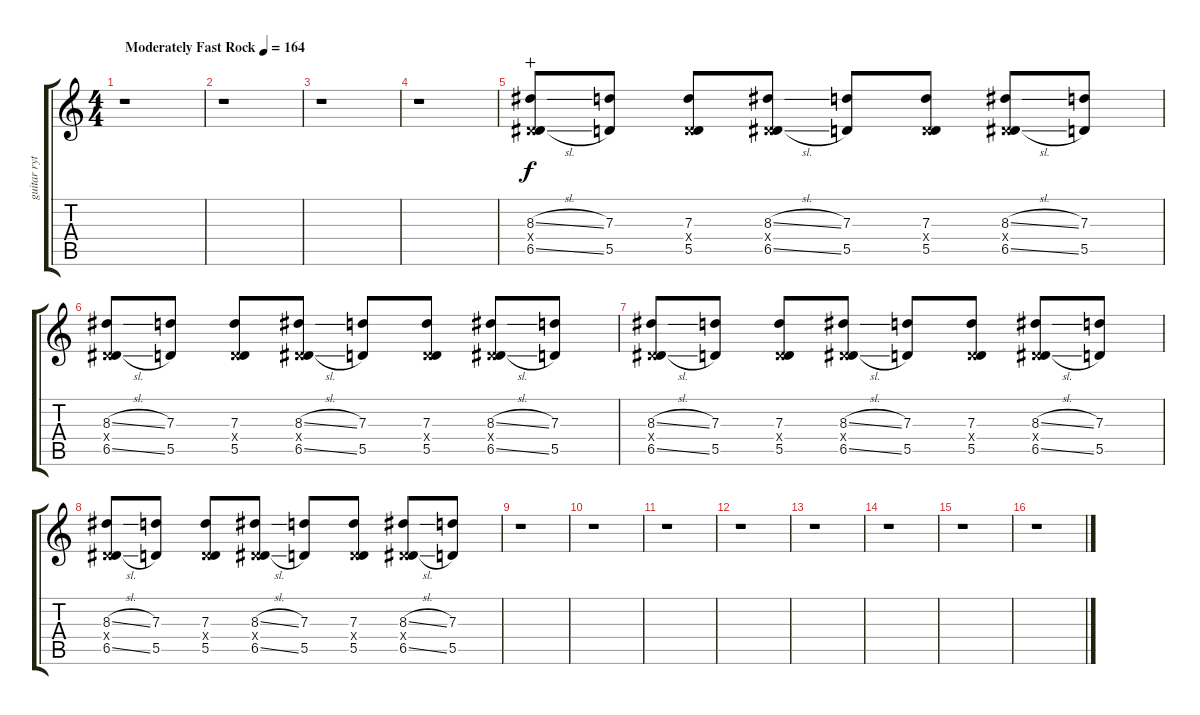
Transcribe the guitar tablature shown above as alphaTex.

\track ("guitar rythem" "guitar ryt") {instrument distortionguitar}
\staff {score tabs}
\tuning (E4 B3 G3 D3 A2 D2) {hide}
\ts (4 4)
\tempo (164 "Moderately Fast Rock")
\clef g2
\ks c
r.1{dy f instrument distortionguitar} |
r.1 |
r.1 |
r.1 |
(8.3{sl} 0.4{x} 6.5{sl}).8{wahc} (7.3 5.5).8 (7.3 0.4{x} 5.5).8 (8.3{sl} 0.4{x} 6.5{sl}).8 (7.3 5.5).8 (7.3 0.4{x} 5.5).8 (8.3{sl} 0.4{x} 6.5{sl}).8 (7.3 5.5).8 |
(8.3{sl} 0.4{x} 6.5{sl}).8 (7.3 5.5).8 (7.3 0.4{x} 5.5).8 (8.3{sl} 0.4{x} 6.5{sl}).8 (7.3 5.5).8 (7.3 0.4{x} 5.5).8 (8.3{sl} 0.4{x} 6.5{sl}).8 (7.3 5.5).8 |
(8.3{sl} 0.4{x} 6.5{sl}).8 (7.3 5.5).8 (7.3 0.4{x} 5.5).8 (8.3{sl} 0.4{x} 6.5{sl}).8 (7.3 5.5).8 (7.3 0.4{x} 5.5).8 (8.3{sl} 0.4{x} 6.5{sl}).8 (7.3 5.5).8 |
(8.3{sl} 0.4{x} 6.5{sl}).8 (7.3 5.5).8 (7.3 0.4{x} 5.5).8 (8.3{sl} 0.4{x} 6.5{sl}).8 (7.3 5.5).8 (7.3 0.4{x} 5.5).8 (8.3{sl} 0.4{x} 6.5{sl}).8 (7.3 5.5).8 |
r.1 |
r.1 |
r.1 |
r.1 |
r.1 |
r.1 |
r.1 |
r.1
